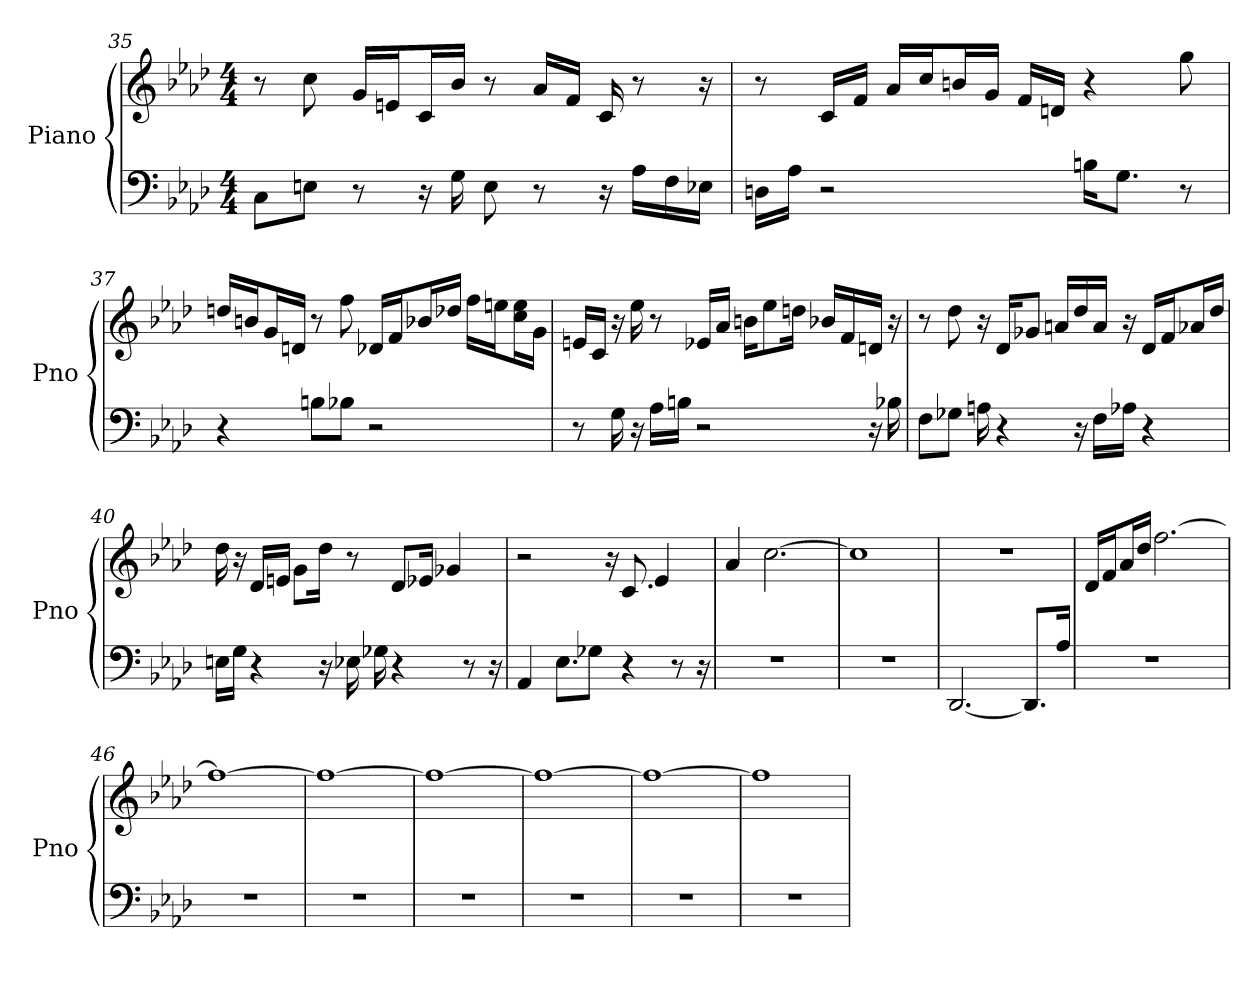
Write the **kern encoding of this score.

**kern	**kern
*part1	*part1
*staff2	*staff1
*I"Piano	*
*I'Pno	*
*clefF4	*clefG2
*k[b-e-a-d-]	*k[b-e-a-d-]
*A-:	*A-:
*M4/4	*M4/4
=35	=35
8C\L	8r
8E\J	8cc
8r	16g/LL
.	16e/J
16r	16c/L
16G	16b-/JJ
8E	8r
8r	16a-/LL
.	16f/JJ
16r	16c
16A-\LL	8r
16F\	.
16E-\JJ	16r
=36	=36
16D\LL	8r
16A-\JJ	.
2r	16c/LL
.	16f/JJ
.	16a-/LL
.	16cc/J
.	16b/L
.	16g/JJ
.	16f/LL
.	16d/JJ
16B\KL	4r
8.G\J	.
8r	8gg
=37	=37
4r	16dd/LL
.	16b/J
.	16g/L
.	16d/JJ
8B\L	8r
8B-\J	8ff
2r	16d-/LL
.	16f/J
.	16b-/L
.	16dd-/JJ
.	16ff\LL
.	16ee\J
.	16ee\ 16cc\L
.	16g\JJ
=38	=38
8r	16e/LL
.	16c/JJ
16G	16r
16r	16ee-
16A-\LL	8r
16B\JJ	.
2r	16e-/LL
.	16a-/JJ
.	16b\KL
.	8ee-\
.	16dd\Jk
.	16b-/LL
.	16f/
16r	16d/JJ
16B-	16r
=39	=39
8F\L	8r
8G-\J	8dd-
16A	16r
4r	16d-/KL
.	8g-/J
.	16a/LL
16r	16dd-/
16F\LL	16a/JJ
16A-\JJ	16r
4r	16d-/LL
.	16f/J
.	16a-/L
.	16dd-/JJ
=40	=40
16E\LL	16dd-
16G\JJ	16r
4r	16d-/LL
.	16e/JJ
.	8g\L
16r	16dd-\Jk
16E-	8r
16G-	.
4r	8d-/L
.	16e-/Jk
.	4g-
8r	.
16r	.
=41	=41
4AA-	2r
8.E-\L	.
8G-\J	.
.	16r
4r	8.c
.	4e-
8r	.
16r	.
=42	=42
1r	4a-
.	[2.cc
=43	=43
1r	1cc]
=44	=44
[2.DD-	1r
8.DD-/L]	.
16A-/Jk	.
=45	=45
1r	16d-/LL
.	16f/J
.	16a-/L
.	16dd-/JJ
.	[2.ff
=46	=46
1r	1ff_
=47	=47
1r	1ff_
=48	=48
1r	1ff_
=49	=49
1r	1ff_
=50	=50
1r	1ff_
=51	=51
1r	1ff]
=	=
*-	*-
